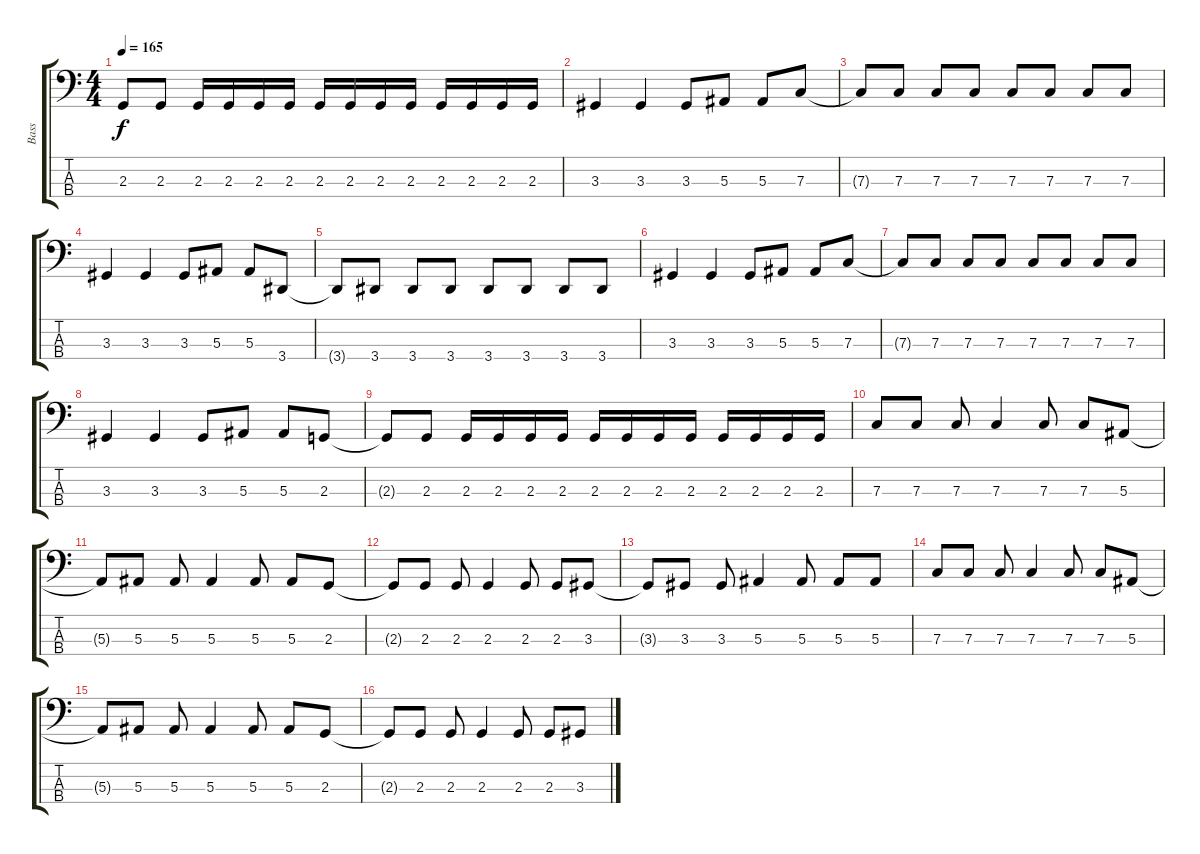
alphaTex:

\track ("Bass" "Bass") {instrument slapbass1}
\staff {score tabs}
\tuning (Eb2 Bb1 F1 C1) {hide}
\ts (4 4)
\tempo 165
\clef f4
\ks c
2.3{t}.8{dy f} 2.3.8 2.3.16 2.3.16 2.3.16 2.3.16 2.3.16 2.3.16 2.3.16 2.3.16 2.3.16 2.3.16 2.3.16 2.3.16 |
3.3.4 3.3.4 3.3.8 5.3.8 5.3.8 7.3.8 |
7.3{t}.8 7.3.8 7.3.8 7.3.8 7.3.8 7.3.8 7.3.8 7.3.8 |
3.3.4 3.3.4 3.3.8 5.3.8 5.3.8 3.4.8 |
3.4{t}.8 3.4.8 3.4.8 3.4.8 3.4.8 3.4.8 3.4.8 3.4.8 |
3.3.4 3.3.4 3.3.8 5.3.8 5.3.8 7.3.8 |
7.3{t}.8 7.3.8 7.3.8 7.3.8 7.3.8 7.3.8 7.3.8 7.3.8 |
3.3.4 3.3.4 3.3.8 5.3.8 5.3.8 2.3.8 |
2.3{t}.8 2.3.8 2.3.16 2.3.16 2.3.16 2.3.16 2.3.16 2.3.16 2.3.16 2.3.16 2.3.16 2.3.16 2.3.16 2.3.16 |
7.3.8 7.3.8 7.3.8 7.3.4 7.3.8 7.3.8 5.3.8 |
5.3{t}.8 5.3.8 5.3.8 5.3.4 5.3.8 5.3.8 2.3.8 |
2.3{t}.8 2.3.8 2.3.8 2.3.4 2.3.8 2.3.8 3.3.8 |
3.3{t}.8 3.3.8 3.3.8 5.3.4 5.3.8 5.3.8 5.3.8 |
7.3.8 7.3.8 7.3.8 7.3.4 7.3.8 7.3.8 5.3.8 |
5.3{t}.8 5.3.8 5.3.8 5.3.4 5.3.8 5.3.8 2.3.8 |
2.3{t}.8 2.3.8 2.3.8 2.3.4 2.3.8 2.3.8 3.3.8
